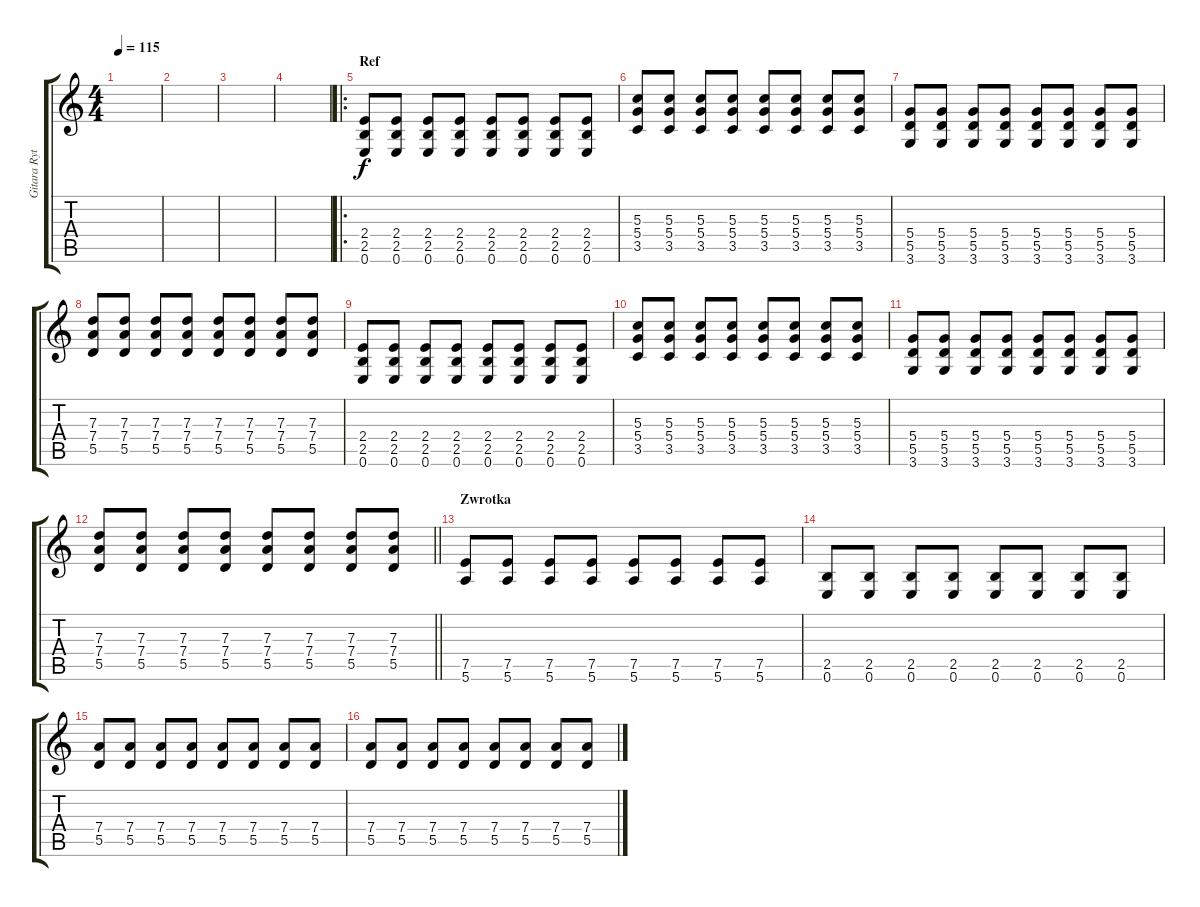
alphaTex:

\track ("Gitara Rytmiczna" "Gitara Ryt") {instrument distortionguitar}
\staff {score tabs}
\tuning (E4 B3 G3 D3 A2 E2) {hide}
\ts (4 4)
\tempo 115
\clef g2
\ks c
|
|
|
|
\ro
\section ("" "Ref")
(2.4 2.5 0.6).8 (2.4 2.5 0.6).8 (2.4 2.5 0.6).8 (2.4 2.5 0.6).8 (2.4 2.5 0.6).8 (2.4 2.5 0.6).8 (2.4 2.5 0.6).8 (2.4 2.5 0.6).8 |
(5.3 5.4 3.5).8 (5.3 5.4 3.5).8 (5.3 5.4 3.5).8 (5.3 5.4 3.5).8 (5.3 5.4 3.5).8 (5.3 5.4 3.5).8 (5.3 5.4 3.5).8 (5.3 5.4 3.5).8 |
(5.4 5.5 3.6).8 (5.4 5.5 3.6).8 (5.4 5.5 3.6).8 (5.4 5.5 3.6).8 (5.4 5.5 3.6).8 (5.4 5.5 3.6).8 (5.4 5.5 3.6).8 (5.4 5.5 3.6).8 |
(7.3 7.4 5.5).8 (7.3 7.4 5.5).8 (7.3 7.4 5.5).8 (7.3 7.4 5.5).8 (7.3 7.4 5.5).8 (7.3 7.4 5.5).8 (7.3 7.4 5.5).8 (7.3 7.4 5.5).8 |
(2.4 2.5 0.6).8 (2.4 2.5 0.6).8 (2.4 2.5 0.6).8 (2.4 2.5 0.6).8 (2.4 2.5 0.6).8 (2.4 2.5 0.6).8 (2.4 2.5 0.6).8 (2.4 2.5 0.6).8 |
(5.3 5.4 3.5).8 (5.3 5.4 3.5).8 (5.3 5.4 3.5).8 (5.3 5.4 3.5).8 (5.3 5.4 3.5).8 (5.3 5.4 3.5).8 (5.3 5.4 3.5).8 (5.3 5.4 3.5).8 |
(5.4 5.5 3.6).8 (5.4 5.5 3.6).8 (5.4 5.5 3.6).8 (5.4 5.5 3.6).8 (5.4 5.5 3.6).8 (5.4 5.5 3.6).8 (5.4 5.5 3.6).8 (5.4 5.5 3.6).8 |
\barLineRight lightlight
(7.3 7.4 5.5).8 (7.3 7.4 5.5).8 (7.3 7.4 5.5).8 (7.3 7.4 5.5).8 (7.3 7.4 5.5).8 (7.3 7.4 5.5).8 (7.3 7.4 5.5).8 (7.3 7.4 5.5).8 |
\section ("" "Zwrotka")
(7.5 5.6).8 (7.5 5.6).8 (7.5 5.6).8 (7.5 5.6).8 (7.5 5.6).8 (7.5 5.6).8 (7.5 5.6).8 (7.5 5.6).8 |
(2.5 0.6).8 (2.5 0.6).8 (2.5 0.6).8 (2.5 0.6).8 (2.5 0.6).8 (2.5 0.6).8 (2.5 0.6).8 (2.5 0.6).8 |
(7.4 5.5).8 (7.4 5.5).8 (7.4 5.5).8 (7.4 5.5).8 (7.4 5.5).8 (7.4 5.5).8 (7.4 5.5).8 (7.4 5.5).8 |
(7.4 5.5).8 (7.4 5.5).8 (7.4 5.5).8 (7.4 5.5).8 (7.4 5.5).8 (7.4 5.5).8 (7.4 5.5).8 (7.4 5.5).8
